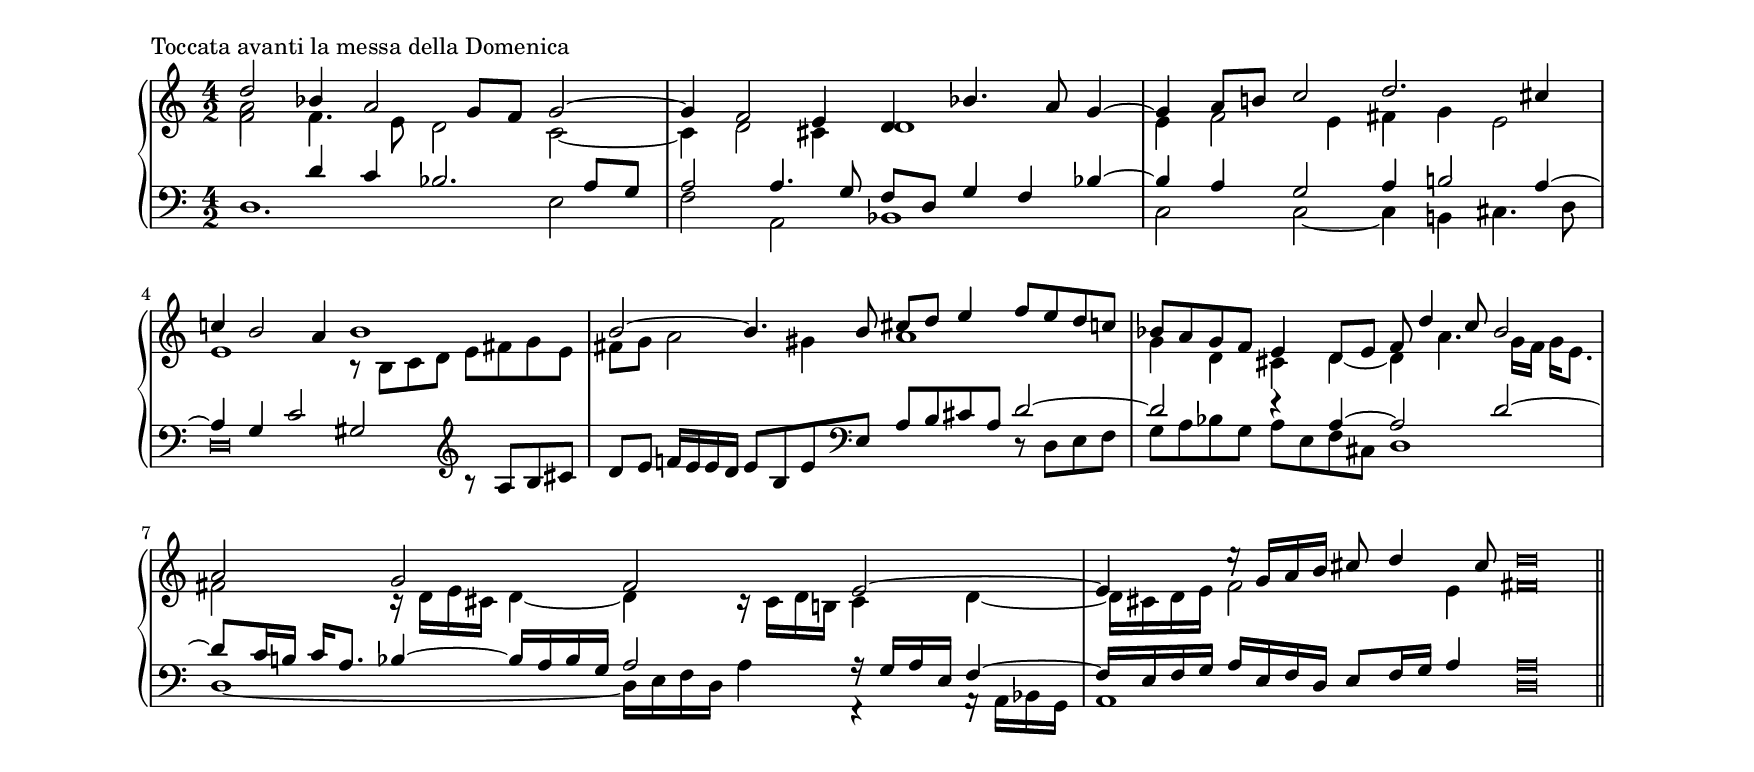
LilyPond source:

%! Title: Toccata avanti la messa della Domenica
%! Part: I
%! No: 1
%! Remark:

\version "2.22.1"
\include "italiano.ly"

%****************************************************************
% Start cut-&-pastable-section

%****************************************************************

\paper {
  % Set paper
  #(set-paper-size "a4landscape")
  indent = 0\mm
  line-width = 250\mm
  ragged-right = ##f
  line-width = #(- line-width (* mm 3.000000) (* mm 1))
}

\layout {
  \context {
    \Score
    \override SpacingSpanner.base-shortest-duration = #(ly:make-moment 1/16)
    \override SpacingSpanner.uniform-stretching = ##t 
  }
}

%*****************************************
%  Set Header
%*****************************************
\header {
  %title = "KYRIE"
  %subtitle = "Kyrie della Domenica"
  %subsubtitle = "Fiori Musicali"
  %composer = "G. Frescobaldi"
  %opus = "F.12/02"
  %tagline = "© 2022 Hautbois Project"
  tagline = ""
}

%*****************************************
% Start Voice
% Write the voices here
%*****************************************
MyMeter = \time 4/2
MyTempo = \tempo "Adantino"
MyKey = \key do \major
PieceName = "Toccata avanti la messa della Domenica"
MyFinalBar = \bar "||"

PieceIS = \relative re'' {
  % bar 1 - 3
  re2 sib4 la2 sol8 fa sol2~ |
  sol4 fa2 mi4 re sib'4. la8 sol4~ |
  sol4 la8 si! do2 re2. dod4 |
  
  % bar 4 - 6
  do! si2 la4 si1 |
  si2~ si4. si8 dod re mi4 fa8 mi re do! |
  sib la sol fa mi4 re8 mi fa re'4 do8 sib2 | 
  
  % bar 7 - 8
  la2 sol fad mi~ |
  mi4 mi'16\rest sol, la si dod8 re4 dod8
  \once \override NoteHead.style = #'baroque
  re\breve*1/2 |
  
  \MyFinalBar
}

PieceIA = \relative la' {
  % bar 1 - 3
  la2 fa4. mi8 re2 do~ |
  do4 re2 dod4 re1 |
  mi4 fa2 mi4 fad sol mi2 |
  
  % bar 4 - 6
  mi1 si8\rest si do re mi fad sol mi |
  fad sol la2 sold4 la1 |
  sol4 re dod re~ re la'4. sol16 fa sol mi8. |
  
  % bar 7 - 8
  fad2 do16\rest re mi dod re4~ re do16\rest dod re si! dod4 re~ |
  re16 dod re mi fa2 mi4
  \once \override NoteHead.style = #'baroque
  fad\breve*1/2 |
  
  \MyFinalBar
}

PieceIT = \relative fa' {
  % bar 1 - 3
  \change Staff=up \once \stemDown fa2 \change Staff=down re4 do sib2. la8 sol |
  la2 la4. sol8 fa re sol4 fa sib~ |
  sib la sol2 la4 si!2 la4~ |
  
  % bar 4 - 6
  la4 sol do2 sold \clef "treble" si8\rest la si dod |
  re8 mi fa!16 mi mi re mi8 si mi \clef "bass" mi, la si dod la re2~ |
  re2 mi4\rest la,4~ la2 re2~ |
  
  % bar 7 - 8
  re8 do16 si! do la8. sib4~ sib16 la sib sol la2 la16\rest sol la mi fa4~ |
  fa16 mi fa sol la mi fa re mi8 fa16 sol la4
  \once \override NoteHead.style = #'baroque
  la\breve*1/2 |
  
  \MyFinalBar
}

PieceIB = \relative re {
  % bar 1 - 3
  re1. mi2 | fa la, sib1 |
  do2 do~ do4 si! dod4. re8 |
  
  % bar 4 - 6
  \once \override NoteHead.style = #'baroque
  re\breve*1 |
  s1. re8\rest re mi fa |
  sol8 la sib sol la mi fa dod re1 |
  
  % bar 7 - 8
  re1~ re16 mi fa re la'4 fa,4\rest la16\rest la sib sol |
  la1 \once \override NoteHead.style = #'baroque
  re\breve*1/2 |
  
  \MyFinalBar
}

%*****************************************
%  Start Score
%*****************************************

\markup { \vspace #1 }
\score {
  \header {
    piece = \PieceName
  }
  \new PianoStaff <<
    \new Staff = "up" {
      \clef "treble" 
      %\MyTempo
      \MyKey
      \MyMeter
      <<
        \PieceIS
        \\
        \PieceIA
      >>
    }
    \new Staff = "down" {
      \clef "bass" 
      %\MyTempo
      \MyKey
      \MyMeter
      <<
        \PieceIT
        \\
        \PieceIB
      >>
    }
  >>
}